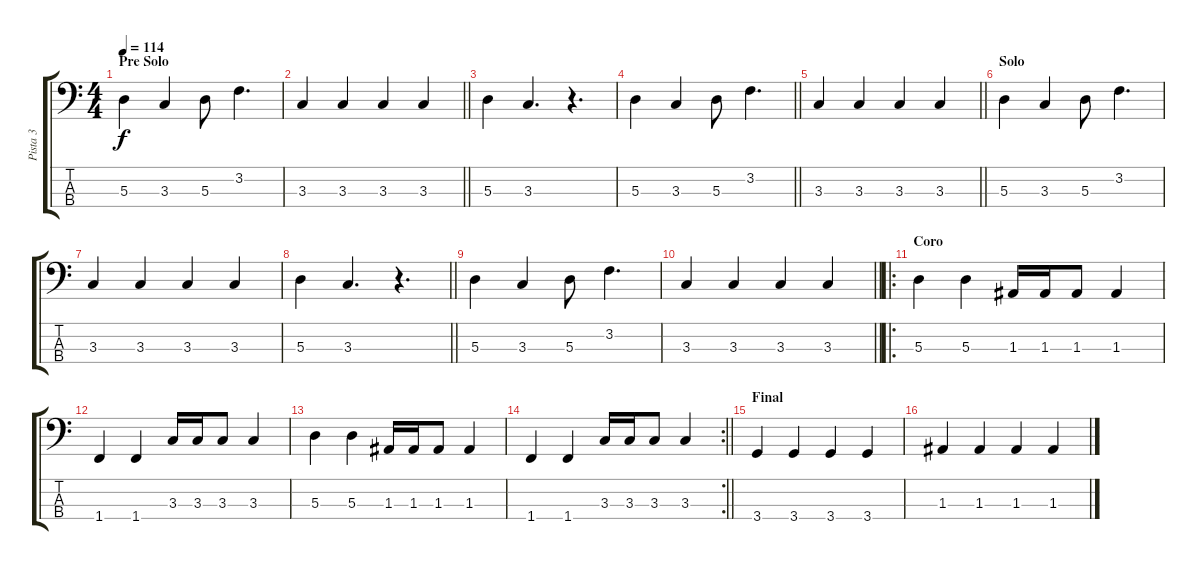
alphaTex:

\track ("Pista 3" "Pista 3") {instrument electricbassfinger}
\staff {score tabs}
\tuning (G2 D2 A1 E1) {hide}
\ts (4 4)
\section ("" "Pre Solo")
\tempo 114
\clef f4
\ks c
5.3.4{dy f} 3.3.4 5.3.8 3.2.4{d} |
\barLineRight lightlight
3.3.4 3.3.4 3.3.4 3.3.4 |
5.3.4 3.3.4{d} r.4{d} |
\barLineRight lightlight
5.3.4 3.3.4 5.3.8 3.2.4{d} |
\barLineRight lightlight
3.3.4 3.3.4 3.3.4 3.3.4 |
\section ("" "Solo")
5.3.4 3.3.4 5.3.8 3.2.4{d} |
3.3.4 3.3.4 3.3.4 3.3.4 |
\barLineRight lightlight
5.3.4 3.3.4{d} r.4{d} |
5.3.4 3.3.4 5.3.8 3.2.4{d} |
\barLineRight lightlight
3.3.4 3.3.4 3.3.4 3.3.4 |
\ro
\section ("" "Coro")
5.3.4 5.3.4 1.3.16 1.3.16 1.3.8 1.3.4 |
1.4.4 1.4.4 3.3.16 3.3.16 3.3.8 3.3.4 |
5.3.4 5.3.4 1.3.16 1.3.16 1.3.8 1.3.4 |
\rc 2
\barLineRight lightlight
1.4.4 1.4.4 3.3.16 3.3.16 3.3.8 3.3.4 |
\section ("" "Final")
3.4.4 3.4.4 3.4.4 3.4.4 |
1.3.4 1.3.4 1.3.4 1.3.4
